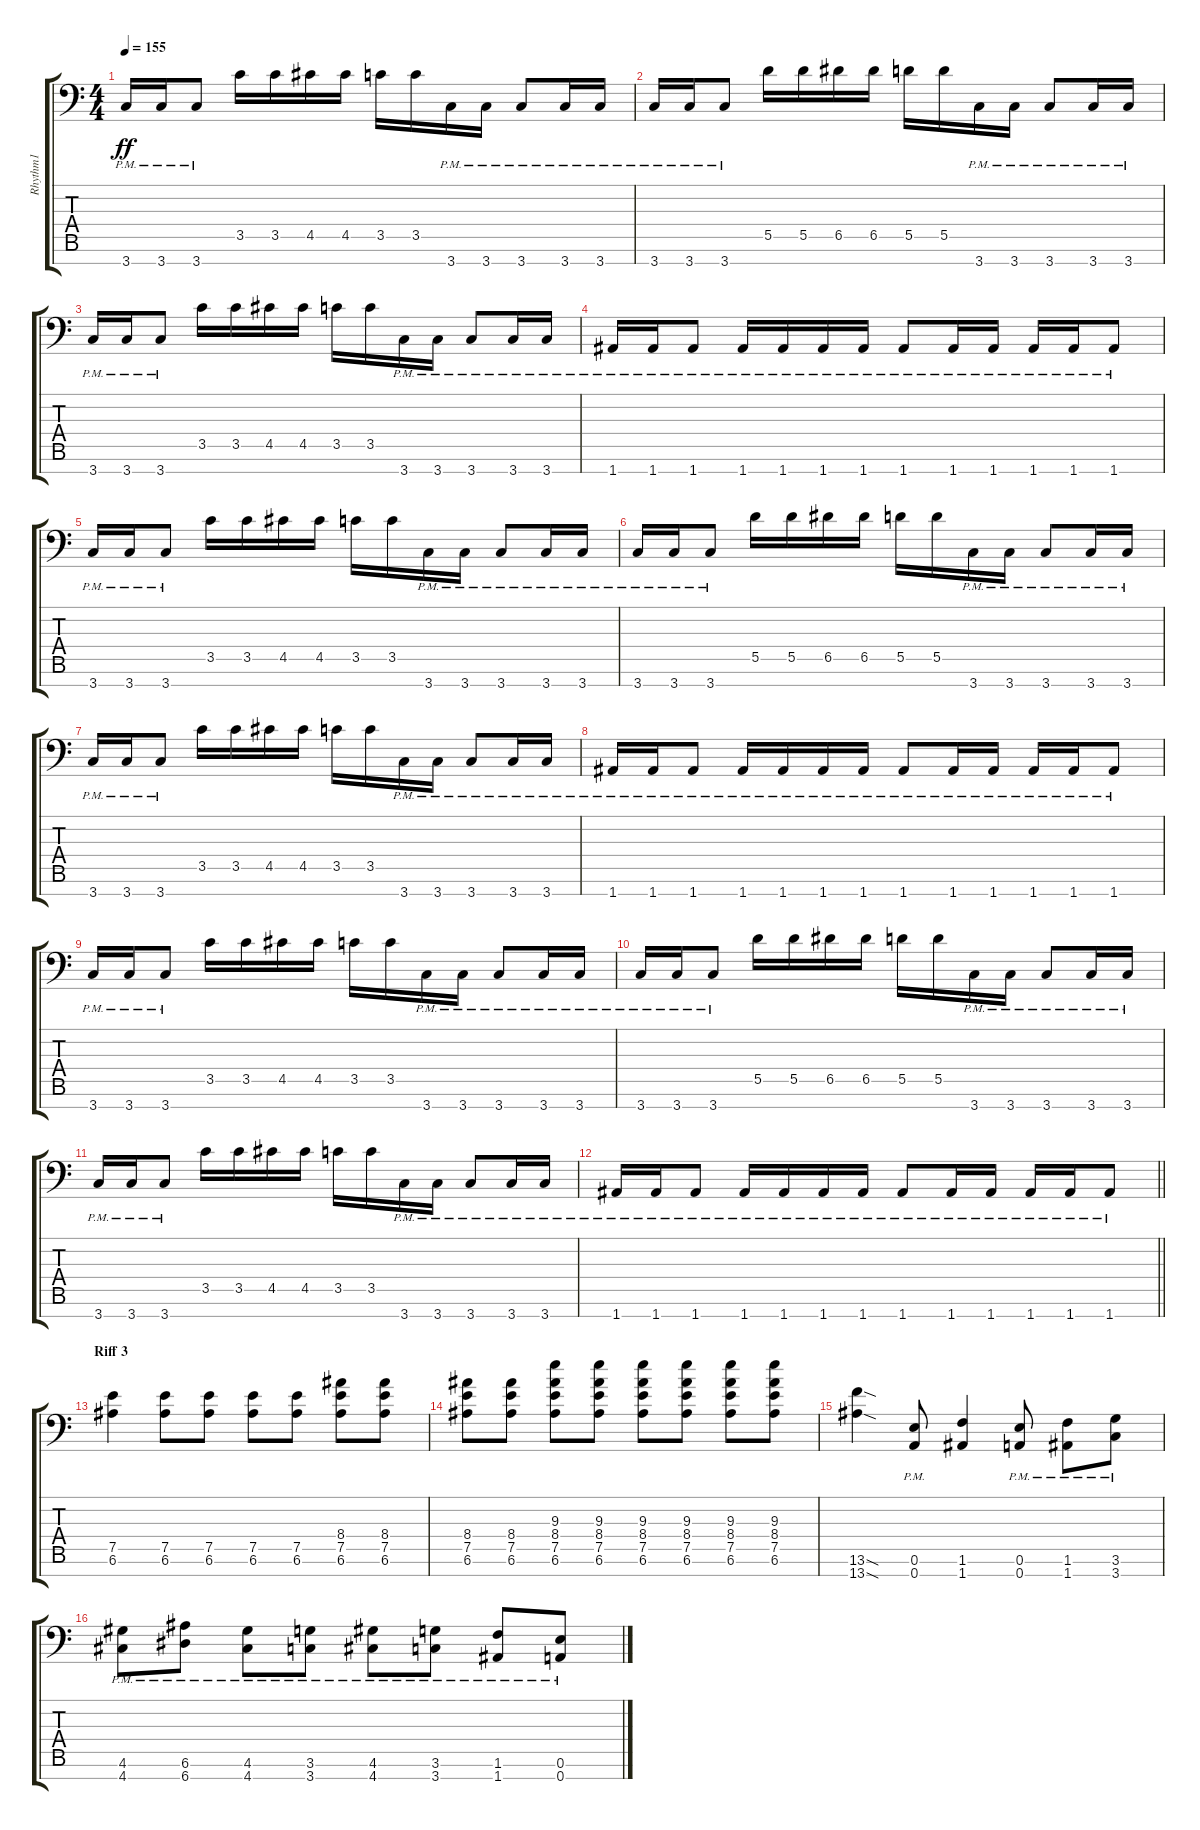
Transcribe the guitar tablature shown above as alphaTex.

\track ("Rhythm1" "Rhythm1") {instrument distortionguitar}
\staff {score tabs}
\tuning (E4 B3 G3 D3 A2 E2 A1) {hide}
\ts (4 4)
\tempo 155
\clef f4
\ks c
3.7{pm}.16{dy ff} 3.7{pm}.16 3.7{pm}.8 3.5.16 3.5.16 4.5.16 4.5.16 3.5.16 3.5.16 3.7{pm}.16 3.7{pm}.16 3.7{pm}.8 3.7{pm}.16 3.7{pm}.16 |
3.7{pm}.16 3.7{pm}.16 3.7{pm}.8 5.5.16 5.5.16 6.5.16 6.5.16 5.5.16 5.5.16 3.7{pm}.16 3.7{pm}.16 3.7{pm}.8 3.7{pm}.16 3.7{pm}.16 |
3.7{pm}.16 3.7{pm}.16 3.7{pm}.8 3.5.16 3.5.16 4.5.16 4.5.16 3.5.16 3.5.16 3.7{pm}.16 3.7{pm}.16 3.7{pm}.8 3.7{pm}.16 3.7{pm}.16 |
1.7{pm}.16 1.7{pm}.16 1.7{pm}.8 1.7{pm}.16 1.7{pm}.16 1.7{pm}.16 1.7{pm}.16 1.7{pm}.8 1.7{pm}.16 1.7{pm}.16 1.7{pm}.16 1.7{pm}.16 1.7{pm}.8 |
3.7{pm}.16 3.7{pm}.16 3.7{pm}.8 3.5.16 3.5.16 4.5.16 4.5.16 3.5.16 3.5.16 3.7{pm}.16 3.7{pm}.16 3.7{pm}.8 3.7{pm}.16 3.7{pm}.16 |
3.7{pm}.16 3.7{pm}.16 3.7{pm}.8 5.5.16 5.5.16 6.5.16 6.5.16 5.5.16 5.5.16 3.7{pm}.16 3.7{pm}.16 3.7{pm}.8 3.7{pm}.16 3.7{pm}.16 |
3.7{pm}.16 3.7{pm}.16 3.7{pm}.8 3.5.16 3.5.16 4.5.16 4.5.16 3.5.16 3.5.16 3.7{pm}.16 3.7{pm}.16 3.7{pm}.8 3.7{pm}.16 3.7{pm}.16 |
1.7{pm}.16 1.7{pm}.16 1.7{pm}.8 1.7{pm}.16 1.7{pm}.16 1.7{pm}.16 1.7{pm}.16 1.7{pm}.8 1.7{pm}.16 1.7{pm}.16 1.7{pm}.16 1.7{pm}.16 1.7{pm}.8 |
3.7{pm}.16 3.7{pm}.16 3.7{pm}.8 3.5.16 3.5.16 4.5.16 4.5.16 3.5.16 3.5.16 3.7{pm}.16 3.7{pm}.16 3.7{pm}.8 3.7{pm}.16 3.7{pm}.16 |
3.7{pm}.16 3.7{pm}.16 3.7{pm}.8 5.5.16 5.5.16 6.5.16 6.5.16 5.5.16 5.5.16 3.7{pm}.16 3.7{pm}.16 3.7{pm}.8 3.7{pm}.16 3.7{pm}.16 |
3.7{pm}.16 3.7{pm}.16 3.7{pm}.8 3.5.16 3.5.16 4.5.16 4.5.16 3.5.16 3.5.16 3.7{pm}.16 3.7{pm}.16 3.7{pm}.8 3.7{pm}.16 3.7{pm}.16 |
\barLineRight lightlight
1.7{pm}.16 1.7{pm}.16 1.7{pm}.8 1.7{pm}.16 1.7{pm}.16 1.7{pm}.16 1.7{pm}.16 1.7{pm}.8 1.7{pm}.16 1.7{pm}.16 1.7{pm}.16 1.7{pm}.16 1.7{pm}.8 |
\section ("" "Riff 3")
(7.5 6.6).4 (7.5 6.6).8 (7.5 6.6).8 (7.5 6.6).8 (7.5 6.6).8 (8.4 7.5 6.6).8 (8.4 7.5 6.6).8 |
(8.4 7.5 6.6).8 (8.4 7.5 6.6).8 (9.3 8.4 7.5 6.6).8 (9.3 8.4 7.5 6.6).8 (9.3 8.4 7.5 6.6).8 (9.3 8.4 7.5 6.6).8 (9.3 8.4 7.5 6.6).8 (9.3 8.4 7.5 6.6).8 |
(13.6{sod} 13.7{sod}).4 (0.6{pm} 0.7{pm}).8 (1.6 1.7).4 (0.6{pm} 0.7{pm}).8 (1.6{pm} 1.7{pm}).8 (3.6{pm} 3.7{pm}).8 |
(4.6{pm} 4.7{pm}).8 (6.6{pm} 6.7{pm}).8 (4.6{pm} 4.7{pm}).8 (3.6{pm} 3.7{pm}).8 (4.6{pm} 4.7{pm}).8 (3.6{pm} 3.7{pm}).8 (1.6{pm} 1.7{pm}).8 (0.6{pm} 0.7{pm}).8
